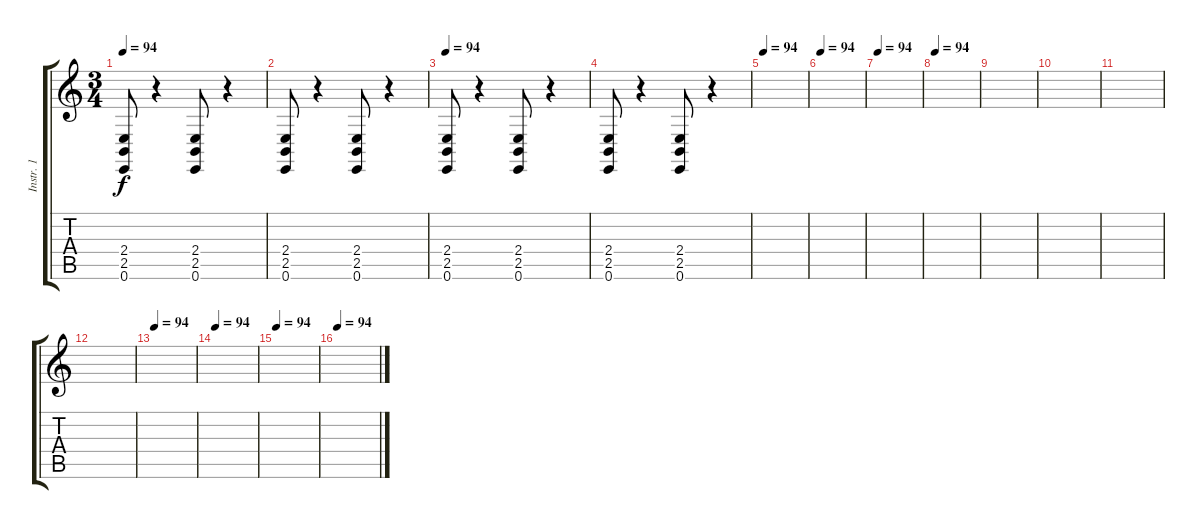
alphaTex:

\track ("Instr. 1" "Instr. 1") {instrument flute}
\staff {score tabs}
\tuning (E4 B3 G3 D3 A2 E2) {hide}
\ts (3 4)
\tempo 94
\clef g2
\ks c
(2.4 2.5 0.6).8{dy f volume 16 instrument choiraahs} r.4 (2.4 2.5 0.6).8 r.4 |
(2.4 2.5 0.6).8{volume 16 instrument choiraahs} r.4 (2.4 2.5 0.6).8 r.4 |
\tempo 94
(2.4 2.5 0.6).8{volume 16 instrument choiraahs} r.4 (2.4 2.5 0.6).8 r.4 |
(2.4 2.5 0.6).8{volume 16 instrument choiraahs} r.4 (2.4 2.5 0.6).8 r.4 |
\tempo 94
|
\tempo 94
|
\tempo 94
|
\tempo 94
|
|
|
|
|
\tempo 94
|
\tempo 94
|
\tempo 94
|
\tempo 94
